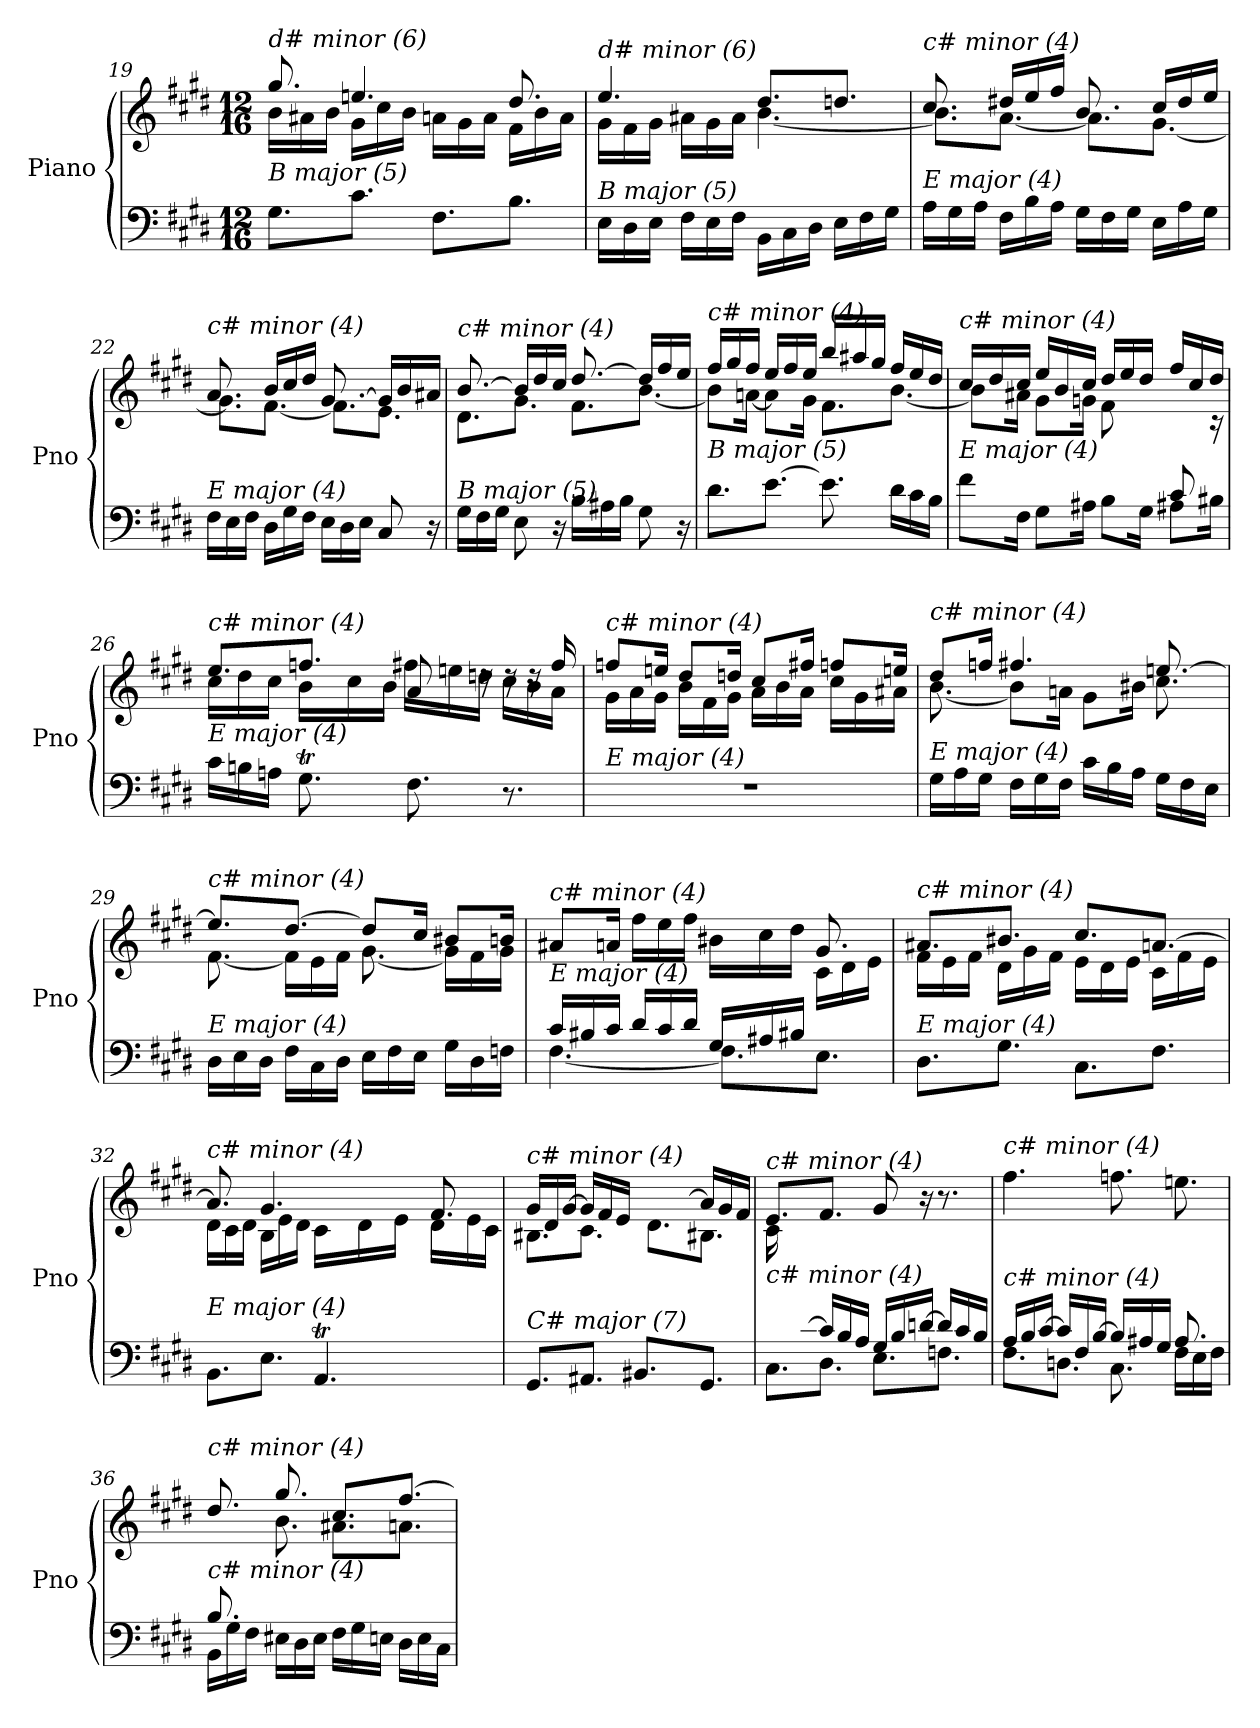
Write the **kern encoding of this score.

**kern	**kern
*part1	*part1
*staff2	*staff1
*I"Piano	*
*I'Pno	*
!!LO:LB:g=z
*clefF4	*clefG2
*k[f#c#g#d#]	*k[f#c#g#d#]
*M12/16	*M12/16
=19	=19
*	*^
!	!LO:TX:i:t=d# minor (6)	!
!LO:TX:i:t=B major (5)	!	!
8.G#\L	8.gg#/	16b\LL
.	.	16a#X\
.	.	16b\JJ
8.c#\J	4.een/	16g#\LL
.	.	16cc#\
.	.	16b\JJ
8.F#\L	.	16an\LL
.	.	16g#\
.	.	16a\JJ
8.B\J	8.dd#/	16f#\LL
.	.	16b\
.	.	16a\JJ
=20	=20	=20
!	!LO:TX:i:t=d# minor (6)	!
!LO:TX:i:t=B major (5)	!	!
16E\LL	4.ee/	16g#\LL
16D#\	.	16f#\
16E\JJ	.	16g#\JJ
16F#\LL	.	16a#X\LL
16E\	.	16g#\
16F#\JJ	.	16a#\JJ
16BB\LL	8.dd#/L	[4.b\
16C#\	.	.
16D#\JJ	.	.
16E\LL	8.ddn/J	.
16F#\	.	.
16G#\JJ	.	.
=21	=21	=21
!	!LO:TX:i:t=c# minor (4)	!
!LO:TX:i:t=E major (4)	!	!
16A\LL	8.cc#/	8.b\L]
16G#\	.	.
16A\JJ	.	.
16F#\LL	16dd#X/LL	[8.a\J
16B\	16ee/	.
16A\JJ	16ff#/JJ	.
16G#\LL	8.b/	8.a\L]
16F#\	.	.
16G#\JJ	.	.
16E\LL	16cc#/LL	[8.g#\J
16A\	16dd#/	.
16G#\JJ	16ee/JJ	.
!!LO:LB:g=z	!!
=22	=22	=22
!	!LO:TX:i:t=c# minor (4)	!
!LO:TX:i:t=E major (4)	!	!
16F#\LL	8.a/	8.g#\L]
16E\	.	.
16F#\JJ	.	.
16D#\LL	16b/LL	[8.f#\J
16G#\	16cc#/	.
16F#\JJ	16dd#/JJ	.
16E\LL	[8.g#/	8.f#\L]
16D#\	.	.
16E\JJ	.	.
8C#/	16g#/LL]	8.e\J
.	16b/	.
16r	16a#X/JJ	.
=23	=23	=23
!	!LO:TX:i:t=c# minor (4)	!
!LO:TX:i:t=B major (5)	!	!
16G#\LL	[8.b/	8.d#\L
16F#\	.	.
16G#\JJ	.	.
8E\	16b/LL]	8.g#\J
.	16dd#/	.
16r	16cc#/JJ	.
16B\LL	[8.dd#/	8.f#\L
16A#X\	.	.
16B\JJ	.	.
8G#\	16dd#/LL]	[8.b\J
.	16ff#/	.
16r	16ee/JJ	.
=24	=24	=24
!	!LO:TX:i:t=c# minor (4)	!
!LO:TX:i:t=B major (5)	!	!
8.d#\L	16ff#/LL	8b\L]
.	16gg#/	.
.	16ff#/JJ	[16an\Jk
[8.e\J	16ee/LL	8a\L]
.	16ff#/	.
.	16ee/JJ	16g#\Jk
8.e\]	16bb/LL	8.f#\L
.	16aa#X/	.
.	16gg#/JJ	.
16d#\LL	16ff#/LL	[8.b\J
16c#\	16ee/	.
16B\JJ	16dd#/JJ	.
!!LO:LB:g=z	!!
=25	=25	=25
*^	*	*
!	!	!LO:TX:i:t=c# minor (4)	!
!LO:TX:i:t=E major (4)	!	!	!
2ryy	8f#\L	16cc#/LL	8b\L]
.	.	16dd#/	.
.	16F#\Jk	16cc#/JJ	16a#X\Jk
.	8G#\L	16ee/LL	8g#\L
.	.	16b/	.
.	16A#X\Jk	16cc#/JJ	16gn\Jk
.	8B\L	16dd#/LL	8f#\L
.	.	16ee/	.
16B#X/Jk	16G#\Jk	16dd#/JJ	8.ryy
8c#/	8A#X\L	16ff#/LL	.
.	.	16cc#/	.
16ryy	16B#X\Jk	16dd#/JJ	16rc
=26	=26	=26	=26
*	*	*	*^
!	!	!LO:TX:i:t=c# minor (4)	!	!
!LO:TX:i:t=E major (4)	!	!	!	!
16c#\LL	8.ryy	8.ee/L	16cc#\LL	8.ryy
16Bn\	.	.	16dd#\	.
16An\JJ	.	.	16cc#\JJ	.
8.G#t\	32A!yy	8.ffni/J	16b\LL	8.ryy
.	32G#!yy	.	.	.
.	32A!yy	.	16cc#\	.
.	16.G#!yy	.	.	.
.	.	.	16b\JJ	.
8.F#\	4.ryy	8a/	16ff#\LL	4.ryy
.	.	.	16een\	.
.	.	16rdd	16ddn\JJ	.
8.r	.	16rdd	16cc#\LL	.
.	.	16rdd	16b\	.
.	.	16ff#/	16a\JJ	.
*v	*v	*	*	*
*	*	*v	*v
=27	=27	=27
!	!LO:TX:i:t=c# minor (4)	!
!LO:TX:i:t=E major (4)	!	!
2.r	8ffni/L	16g#\LL
.	.	16a\
.	16een/Jk	16g#\JJ
.	8dd#/L	16b\LL
.	.	16f#\
.	16ddn/Jk	16g#\JJ
.	8cc#/L	16a\LL
.	.	16b\
.	16ff#/Jk	16a\JJ
.	8ffni/L	16cc#\LL
.	.	16g#\
.	16een/Jk	16a#X\JJ
!!LO:LB:g=z	!!
=28	=28	=28
!	!LO:TX:i:t=c# minor (4)	!
!LO:TX:i:t=E major (4)	!	!
16G#\LL	8dd#/L	[8.b\
16A\	.	.
16G#\JJ	16ffni/Jk	.
16F#\LL	4.ff#/	8b\L]
16G#\	.	.
16F#\JJ	.	16an\Jk
16c#\LL	.	8g#\L
16B\	.	.
16A\JJ	.	16b#X\Jk
16G#\LL	[8.een/	8.cc#\
16F#\	.	.
16E\JJ	.	.
=29	=29	=29
!	!LO:TX:i:t=c# minor (4)	!
!LO:TX:i:t=E major (4)	!	!
16D#\LL	8.ee/L]	[8.f#\
16E\	.	.
16D#\JJ	.	.
16F#\LL	[8.dd#/J	16f#\LL]
16C#\	.	16e\
16D#\JJ	.	16f#\JJ
16E\LL	8dd#/L]	[8.g#\
16F#\	.	.
16E\JJ	16cc#/Jk	.
16G#\LL	8b#X/L	16g#\LL]
16D#\	.	16f#\
16Fni\JJ	16bn/Jk	16g#\JJ
=30	=30	=30
*^	*	*
!	!	!LO:TX:i:t=c# minor (4)	!
!LO:TX:i:t=E major (4)	!	!	!
16c#/LL	[4.F#\	8a#X/L	2ryy
16B#X/	.	.	.
16c#/JJ	.	16an/Jk	.
16d#/LL	.	16ff#\LL	.
16c#/	.	16ee\	.
16d#/JJ	.	16ff#\JJ	.
16G#/LL	8.F#\L]	16b#X\LL	.
16A#X/	.	16cc#\	.
16B#X/JJ	.	16dd#\JJ	16ryy
8.ryy	8.E\J	8.g#/	16c#\LL
.	.	.	16d#\
.	.	.	16e\JJ
*v	*v	*	*
!!LO:LB:g=z	!!
=31	=31	=31
!	!LO:TX:i:t=c# minor (4)	!
!LO:TX:i:t=E major (4)	!	!
8.D#\L	8.a#X/L	16f#\LL
.	.	16e\
.	.	16f#\JJ
8.G#\J	8.b#X/J	16d#\LL
.	.	16g#\
.	.	16f#\JJ
8.C#\L	8.cc#/L	16e\LL
.	.	16d#\
.	.	16e\JJ
8.F#\J	[8.an/J	16c#\LL
.	.	16f#\
.	.	16e\JJ
=32	=32	=32
*^	*	*^
!	!	!LO:TX:i:t=c# minor (4)	!	!
!LO:TX:i:t=E major (4)	!	!	!	!
8.BB\L	4.ryy	8.a/]	16d#\LL	4.ryy
.	.	.	16c#\	.
.	.	.	16d#\JJ	.
8.E\J	.	4.g#/	16B\LL	.
.	.	.	16e\	.
.	.	.	16d#\JJ	.
4.AAT/	32BB!yy	.	16c#\LL	4.ryy
.	32AA!yy	.	.	.
.	32BB!yy	.	16d#\	.
.	32AA!yy	.	.	.
.	32BB!yy	.	16e\JJ	.
.	32AA!yy	.	.	.
.	32BB!yy	8.f#/	16d#\LL	.
.	[32AA!yy	.	.	.
.	8AA!yy]	.	16e\	.
.	.	.	16c#\JJ	.
*v	*v	*	*	*
*	*	*v	*v
=33	=33	=33
!	!LO:TX:i:t=c# minor (4)	!
!LO:TX:i:t=C# major (7)	!	!
8.GG#/L	16g#/LL	8.B#X\L
.	16d#/	.
.	[16g#/JJ	.
8.AA#X/J	16g#/LL]	8.c#\J
.	16f#/	.
.	16e/JJ	.
8.BB#X/L	16d#/LLyy	8.d#\L
.	16f#/	.
.	[16a/JJ	.
8.GG#/J	16a/LL]	8.B#X\J
.	16g#/	.
.	16f#/JJ	.
!!LO:PB:g=z	!!
=34	=34	=34
*^	*	*
!	!	!LO:TX:i:t=c# minor (4)	!
!LO:TX:i:t=c# minor (4)	!	!	!
16ryy	8.C#\L	8.e/L	16c#\LL
16G#/	.	.	2ryy
[16c#/JJ	.	.	.
16c#/LL]	8.D#\J	8.f#/J	.
16B/	.	.	.
16A/JJ	.	.	.
16G#/LL	8.E\L	8g#/	.
16B/	.	.	.
[16dn/JJ	.	16r	.
16d/LL]	8.Fni\J	8.r	8.ryy
16c#/	.	.	.
16B/JJ	.	.	.
*	*	*v	*v
=35	=35	=35
!	!	!LO:TX:i:t=c# minor (4)
!LO:TX:i:t=c# minor (4)	!	!
16A/LL	8.F#\L	4.ff#\
16B/	.	.
[16c#/JJ	.	.
16c#/LL]	8.Dn\J	.
16F#/	.	.
[16B/JJ	.	.
16B/LL]	8.C#\	8.ffni\L
16A#X/	.	.
16G#/JJ	.	.
8.A#/	16F#\LL	8.een\J
.	16E\	.
.	16F#\JJ	.
=36	=36	=36
*	*	*^
!	!	!LO:TX:i:t=c# minor (4)	!
!LO:TX:i:t=c# minor (4)	!	!	!
8.B/L	16BB\LL	8.dd#/L	8.ryy
.	16G#\	.	.
.	16F#\JJ	.	.
2ryy	16E#Xj\LL	8.gg#/J	8.b\J
.	16D#\	.	.
.	16E#j\JJ	.	.
.	16F#\LL	8.cc#/L	8.a#X\L
.	16G#\	.	.
.	16En\JJ	.	.
.	16D#\LL	[8.ff#/J	8.an\J
.	16E\	.	.
16ryy	16C#\JJ	.	.
*v	*v	*	*
*	*v	*v
=	=
*-	*-
